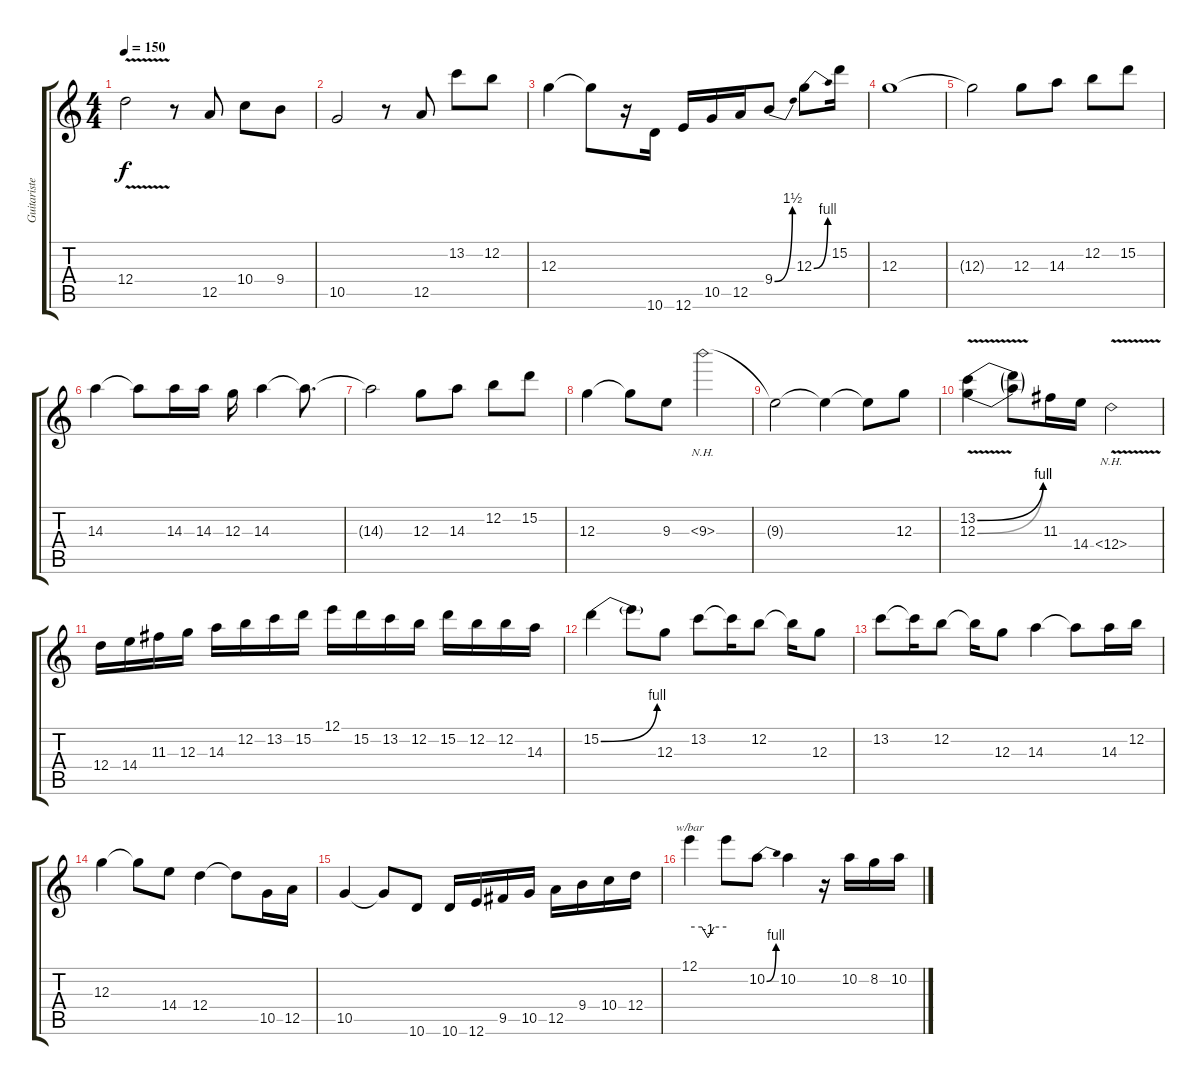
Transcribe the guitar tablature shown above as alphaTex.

\track ("Guitariste soliste" "Guitariste") {instrument distortionguitar}
\staff {score tabs}
\tuning (E4 B3 G3 D3 A2 E2) {hide}
\ts (4 4)
\tempo 150
\clef g2
\ks c
12.4{v}.2{dy f} r.8 12.5.8 10.4.8 9.4.8 |
10.5.2 r.8 12.5.8 13.2.8 12.2.8 |
12.3.4 12.3{t}.8 r.16 10.6.16 12.6.16 10.5.16 12.5.16 9.4{be (bend 0 0 60 6)}.8 12.3{be (bend 0 0 60 4)}.8 15.2.16 |
12.3.1 |
12.3{t}.2 12.3.8 14.3.8 12.2.8 15.2.8 |
14.3.4 14.3{t}.8 14.3.16 14.3.16 12.3.16 14.3.4 14.3{t}.8{d} |
14.3{t}.2 12.3.8 14.3.8 12.2.8 15.2.8 |
12.3.4 12.3{t}.8 9.3.8 9.3{nh}.2 |
9.3{t}.2 9.3{t}.4 9.3{t}.8 12.3.8 |
(13.2{be (bend 0 0 60 4) v} 12.3{be (bend 0 0 60 4) v}).4 (13.2{t} 12.3{t}).8 11.3.16 14.4.16 12.4{nh v}.2 |
12.4.16 14.4.16 11.3.16 12.3.16 14.3.16 12.2.16 13.2.16 15.2.16 12.1.16 15.2.16 13.2.16 12.2.16 15.2.16 12.2.16 12.2.16 14.3.16 |
15.2{be (bend 0 0 60 4)}.4 15.2{t}.8 12.3.8 13.2.8 13.2{t}.16 12.2.8 12.2{t}.16 12.3.8 |
13.2.8 13.2{t}.16 12.2.8 12.2{t}.16 12.3.8 14.3.4 14.3{t}.8 14.3.16 12.2.16 |
12.3.4 12.3{t}.8 14.4.8 12.4.4 12.4{t}.8 10.5.16 12.5.16 |
10.5.4 10.5{t}.8 10.6.8 10.6.16 12.6.16 9.5.16 10.5.16 12.5.16 9.4.16 10.4.16 12.4.16 |
12.1.4{tbe (custom default 0 0 20 0 30 -4 40 0 60 0)} 12.1{t}.8 10.2{be (bend 0 0 60 4)}.8 10.2.4 r.16 10.2.16 8.2.16 10.2.16
